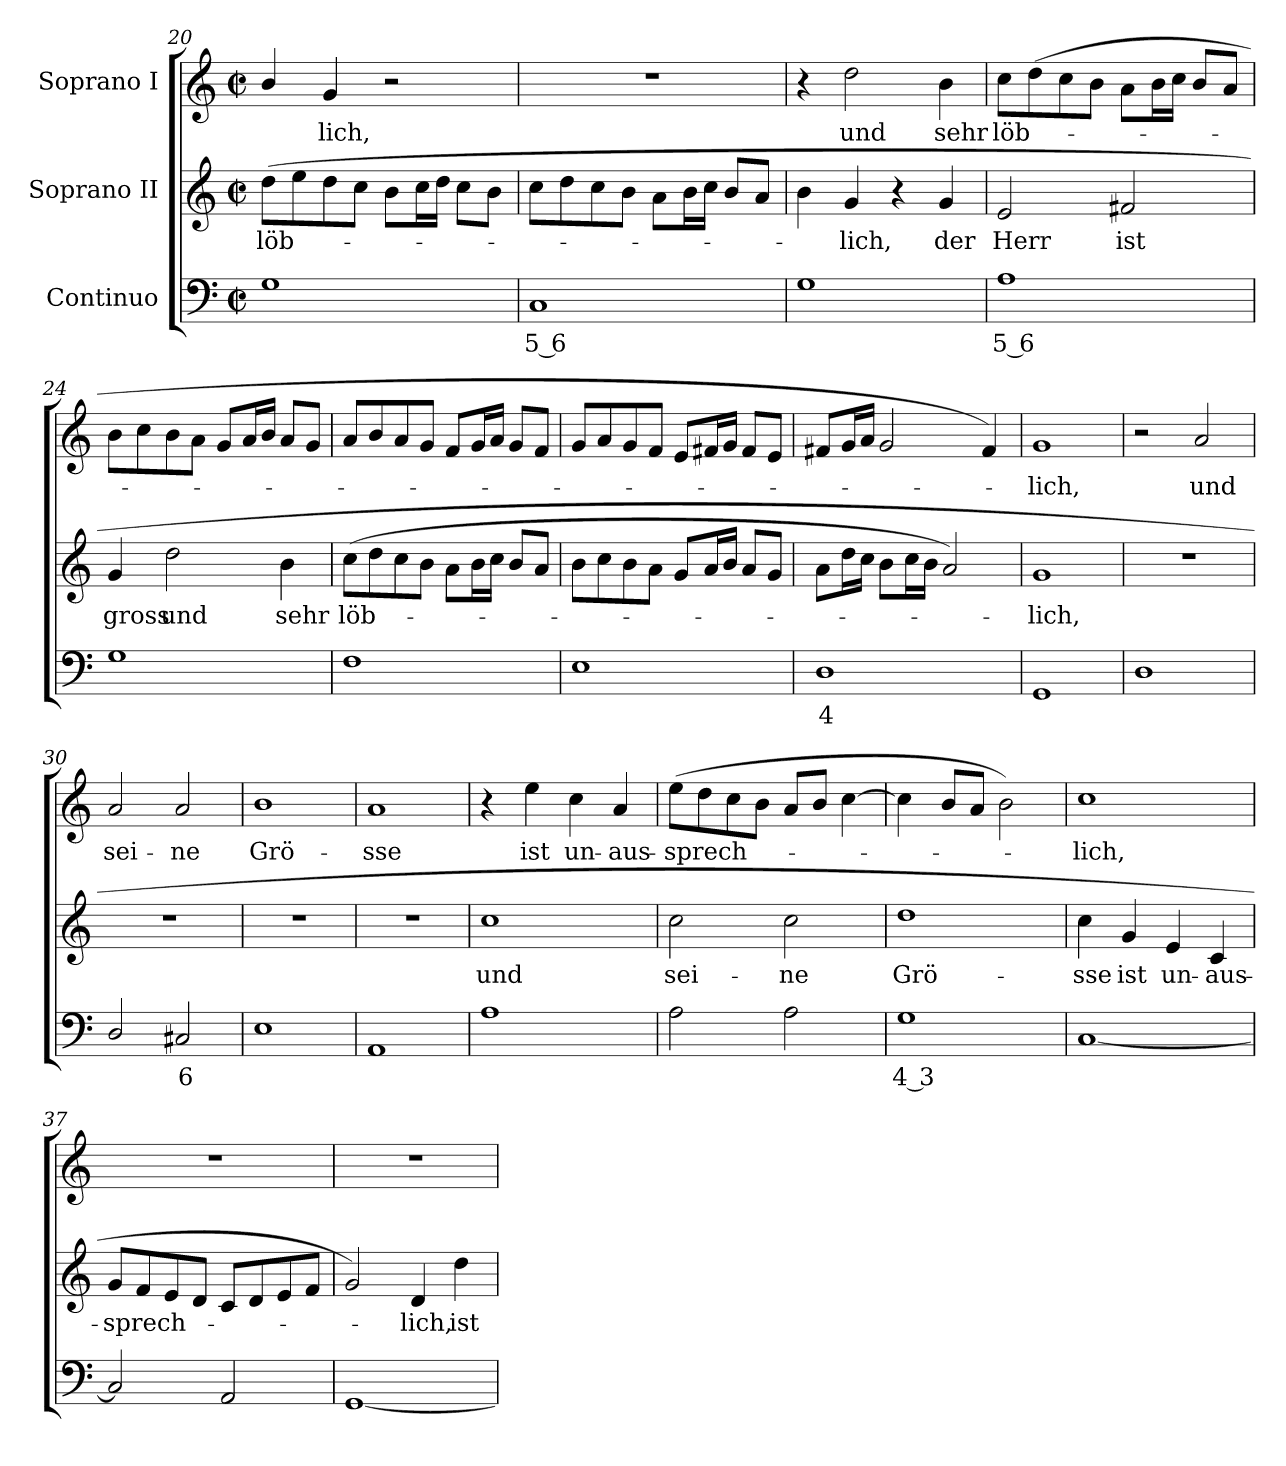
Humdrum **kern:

**kern	**text	**kern	**text	**kern	**text
*part3	*part3	*part2	*part2	*part1	*part1
*staff3	*staff3	*staff2	*staff2	*staff1	*staff1
*I"Continuo	*	*I"Soprano II	*	*I"Soprano I	*
*clefF4	*	*clefG2	*	*clefG2	*
*k[]	*	*k[]	*	*k[]	*
*C:	*	*C:	*	*C:	*
*M2/2	*	*M2/2	*	*M2/2	*
*met(c|)	*	*met(c|)	*	*met(c|)	*
=20	=20	=20	=20	=20	=20
!	!	!	!LO:LY:b	!	!
1G	.	(<8ddL	löb-	4b/	.
.	.	8ee	.	.	.
!	!	!	!	!	!LO:LY:b
.	.	8dd	.	4g	lich,
.	.	8ccJ	.	.	.
.	.	8bL	.	2r	.
.	.	16ccL	.	.	.
.	.	16ddJJ	.	.	.
.	.	8ccL	.	.	.
.	.	8bJ	.	.	.
=21	=21	=21	=21	=21	=21
!	!LO:LY:b	!	!	!	!
1C	5 6	8ccL	.	1r	.
.	.	8dd	.	.	.
.	.	8cc	.	.	.
.	.	8bJ	.	.	.
.	.	8aL	.	.	.
.	.	16bL	.	.	.
.	.	16ccJJ	.	.	.
.	.	8bL	.	.	.
.	.	8aJ	.	.	.
!!LO:LB:g=z
=22	=22	=22	=22	=22	=22
1G	.	4b	.	4r	.
!	!	!	!LO:LY:b	!	!LO:LY:b
.	.	4g	lich,	2dd	und
.	.	4r	.	.	.
!	!	!	!LO:LY:b	!	!LO:LY:b
.	.	4g	der	4b	sehr
=23	=23	=23	=23	=23	=23
!	!LO:LY:b	!	!LO:LY:b	!	!LO:LY:b
1A	5 6	2e	Herr	8ccL	löb-
.	.	.	.	(>8dd	.
.	.	.	.	8cc	.
.	.	.	.	8bJ	.
!	!	!	!LO:LY:b	!	!
.	.	2f#X	ist	8aL	.
.	.	.	.	16bL	.
.	.	.	.	16ccJJ	.
.	.	.	.	8bL	.
.	.	.	.	8aJ	.
=24	=24	=24	=24	=24	=24
!	!	!	!LO:LY:b	!	!
1G	.	4g	gross	8bL	.
.	.	.	.	8cc	.
!	!	!	!LO:LY:b	!	!
.	.	2dd	und	8b	.
.	.	.	.	8aJ	.
.	.	.	.	8gL	.
.	.	.	.	16aL	.
.	.	.	.	16bJJ	.
!	!	!	!LO:LY:b	!	!
.	.	4b	sehr	8aL	.
.	.	.	.	8gJ	.
=25	=25	=25	=25	=25	=25
!	!	!	!LO:LY:b	!	!
1F	.	(>8ccL	löb-	8aL	.
.	.	8dd	.	8b	.
.	.	8cc	.	8a	.
.	.	8bJ	.	8gJ	.
.	.	8aL	.	8fL	.
.	.	16bL	.	16gL	.
.	.	16ccJJ	.	16aJJ	.
.	.	8bL	.	8gL	.
.	.	8aJ	.	8fJ	.
=26	=26	=26	=26	=26	=26
1E	.	8bL	.	8gL	.
.	.	8cc	.	8a	.
.	.	8b	.	8g	.
.	.	8aJ	.	8fJ	.
.	.	8gL	.	8eL	.
.	.	16aL	.	16f#XL	.
.	.	16bJJ	.	16gJJ	.
.	.	8aL	.	8f#L	.
.	.	8gJ	.	8eJ	.
=27	=27	=27	=27	=27	=27
!	!LO:LY:b	!	!	!	!
1D	4	8aL	.	8f#XL	.
.	.	16ddL	.	16gL	.
.	.	16ccJJ	.	16aJJ	.
.	.	8bL	.	2g/	.
.	.	16ccL	.	.	.
.	.	16bJJ	.	.	.
.	.	2a)	.	.	.
.	.	.	.	4f#)	.
!!LO:LB:g=z
=28	=28	=28	=28	=28	=28
!	!	!	!LO:LY:b	!	!LO:LY:b
1GG	.	1g	lich,	1g	lich,
=29	=29	=29	=29	=29	=29
1D	.	1r	.	2r	.
!	!	!	!	!	!LO:LY:b
.	.	.	.	2a	und
=30	=30	=30	=30	=30	=30
!	!	!	!	!	!LO:LY:b
2D/	.	1r	.	2a	sei-
!	!LO:LY:b	!	!	!	!LO:LY:b
2C#X	6	.	.	2a	-ne
=31	=31	=31	=31	=31	=31
!	!	!	!	!	!LO:LY:b
1E	.	1r	.	1b	Grö-
=32	=32	=32	=32	=32	=32
!	!	!	!	!	!LO:LY:b
1AA	.	1r	.	1a	-sse
=33	=33	=33	=33	=33	=33
!	!	!	!LO:LY:b	!	!
1A	.	1cc	und	4r	.
!	!	!	!	!	!LO:LY:b
.	.	.	.	4ee	ist
!	!	!	!	!	!LO:LY:b
.	.	.	.	4cc	un-
!	!	!	!	!	!LO:LY:b
.	.	.	.	4a	-aus-
=34	=34	=34	=34	=34	=34
!	!	!	!LO:LY:b	!	!LO:LY:b
2A	.	2cc	sei-	(>8eeL	-sprech-
.	.	.	.	8dd	.
.	.	.	.	8cc	.
.	.	.	.	8bJ	.
!	!	!	!LO:LY:b	!	!
2A	.	2cc	-ne	8aL	.
.	.	.	.	8bJ	.
.	.	.	.	[4cc	.
=35	=35	=35	=35	=35	=35
!	!LO:LY:b	!	!LO:LY:b	!	!
1G	4 3	1dd	Grö-	4cc]	.
.	.	.	.	8bL	.
.	.	.	.	8aJ	.
.	.	.	.	2b)	.
=36	=36	=36	=36	=36	=36
!	!	!	!LO:LY:b	!	!LO:LY:b
[1C	.	4cc	-sse	1cc	lich,
!	!	!	!LO:LY:b	!	!
.	.	4g	ist	.	.
!	!	!	!LO:LY:b	!	!
.	.	4e	un-	.	.
!	!	!	!LO:LY:b	!	!
.	.	4c	-aus-	.	.
!!LO:LB:g=z
=37	=37	=37	=37	=37	=37
!	!	!	!LO:LY:b	!	!
2C]	.	8gL	-sprech-	1r	.
.	.	8f	.	.	.
.	.	8e	.	.	.
.	.	8dJ	.	.	.
2AA	.	8cL	.	.	.
.	.	8d	.	.	.
.	.	8e	.	.	.
.	.	8fJ	.	.	.
=38	=38	=38	=38	=38	=38
[1GG	.	2g)	.	1r	.
!	!	!	!LO:LY:b	!	!
.	.	4d	lich,	.	.
!	!	!	!LO:LY:b	!	!
.	.	4dd	ist	.	.
=	=	=	=	=	=
*-	*-	*-	*-	*-	*-
